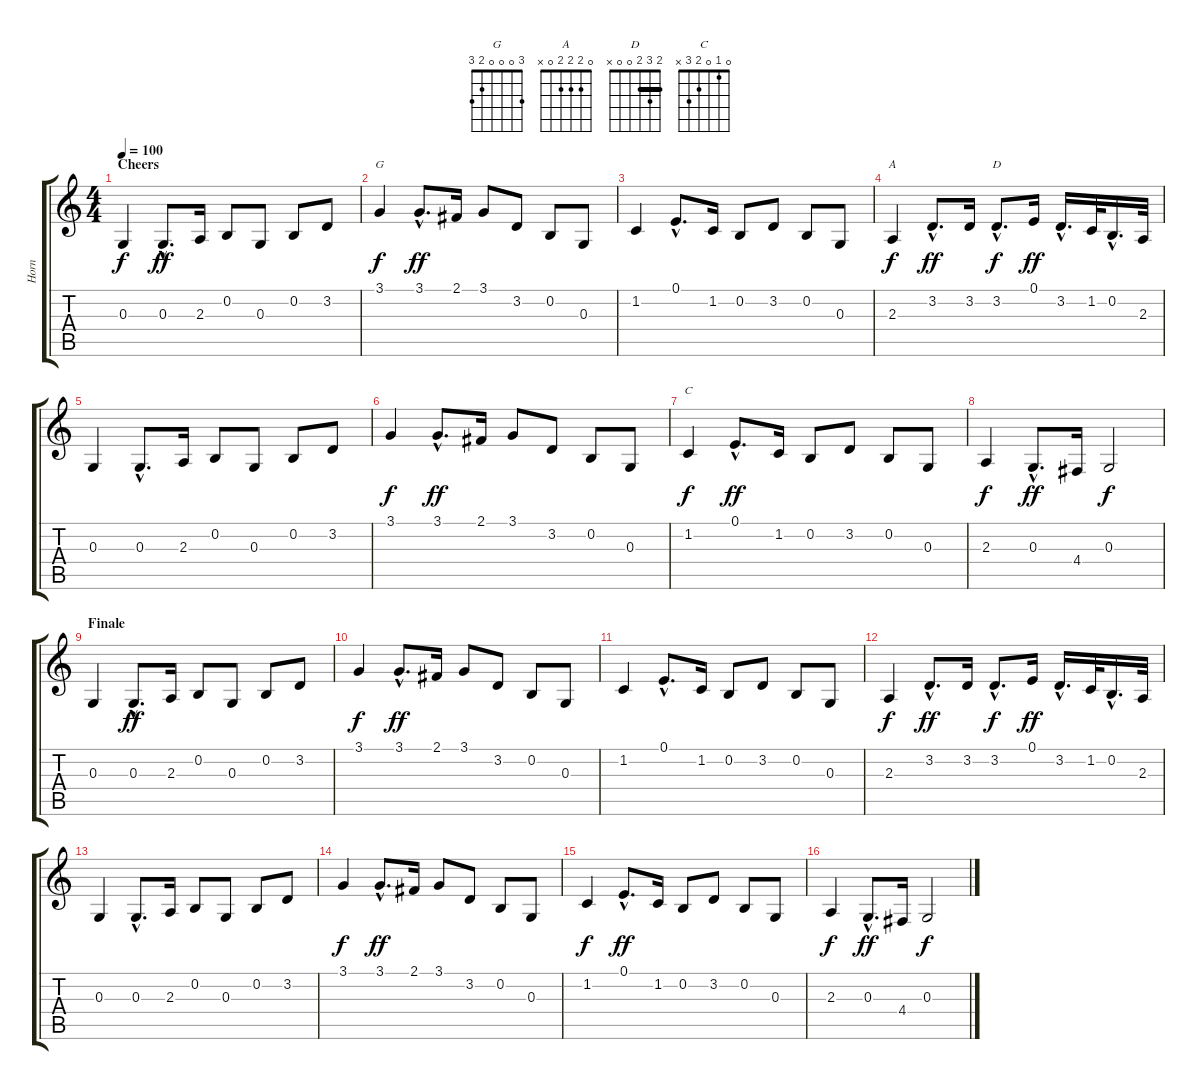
\track ("Horn" "Horn") {instrument englishhorn}
\staff {score tabs}
\tuning (E4 B3 G3 D3 A2 E2) {hide}
\chord ("G" 3 0 0 0 2 3)
\chord ("A" 0 2 2 2 0 x)
\chord ("D" 2 3 2 0 0 x) {barre 2}
\chord ("C" 0 1 0 2 3 x)
\ts (4 4)
\section ("" "Cheers")
\tempo 100
\clef g2
\ks c
0.3.4{dy f} 0.3{hac}.8{d dy ff} 2.3.16 0.2.8 0.3.8 0.2.8 3.2.8 |
3.1.4{ch "G" dy f} 3.1{hac}.8{d dy ff} 2.1.16 3.1.8 3.2.8 0.2.8 0.3.8 |
1.2.4 0.1{hac}.8{d} 1.2.16 0.2.8 3.2.8 0.2.8 0.3.8 |
2.3.4{ch "A" dy f} 3.2{hac}.8{d dy ff} 3.2.16 3.2{hac}.8{d ch "D" dy f} 0.1.16{dy ff} 3.2{hac}.16{d} 1.2.32 0.2{hac}.16{d} 2.3.32 |
0.3.4 0.3{hac}.8{d} 2.3.16 0.2.8 0.3.8 0.2.8 3.2.8 |
3.1.4{dy f} 3.1{hac}.8{d dy ff} 2.1.16 3.1.8 3.2.8 0.2.8 0.3.8 |
1.2.4{ch "C" dy f} 0.1{hac}.8{d dy ff} 1.2.16 0.2.8 3.2.8 0.2.8 0.3.8 |
2.3.4{dy f} 0.3{hac}.8{d dy ff} 4.4.16 0.3.2{dy f} |
\section ("" "Finale")
0.3.4 0.3{hac}.8{d dy ff} 2.3.16 0.2.8 0.3.8 0.2.8 3.2.8 |
3.1.4{dy f} 3.1{hac}.8{d dy ff} 2.1.16 3.1.8 3.2.8 0.2.8 0.3.8 |
1.2.4 0.1{hac}.8{d} 1.2.16 0.2.8 3.2.8 0.2.8 0.3.8 |
2.3.4{dy f} 3.2{hac}.8{d dy ff} 3.2.16 3.2{hac}.8{d dy f} 0.1.16{dy ff} 3.2{hac}.16{d} 1.2.32 0.2{hac}.16{d} 2.3.32 |
0.3.4 0.3{hac}.8{d} 2.3.16 0.2.8 0.3.8 0.2.8 3.2.8 |
3.1.4{dy f} 3.1{hac}.8{d dy ff} 2.1.16 3.1.8 3.2.8 0.2.8 0.3.8 |
1.2.4{dy f} 0.1{hac}.8{d dy ff} 1.2.16 0.2.8 3.2.8 0.2.8 0.3.8 |
2.3.4{dy f} 0.3{hac}.8{d dy ff} 4.4.16 0.3.2{dy f}
